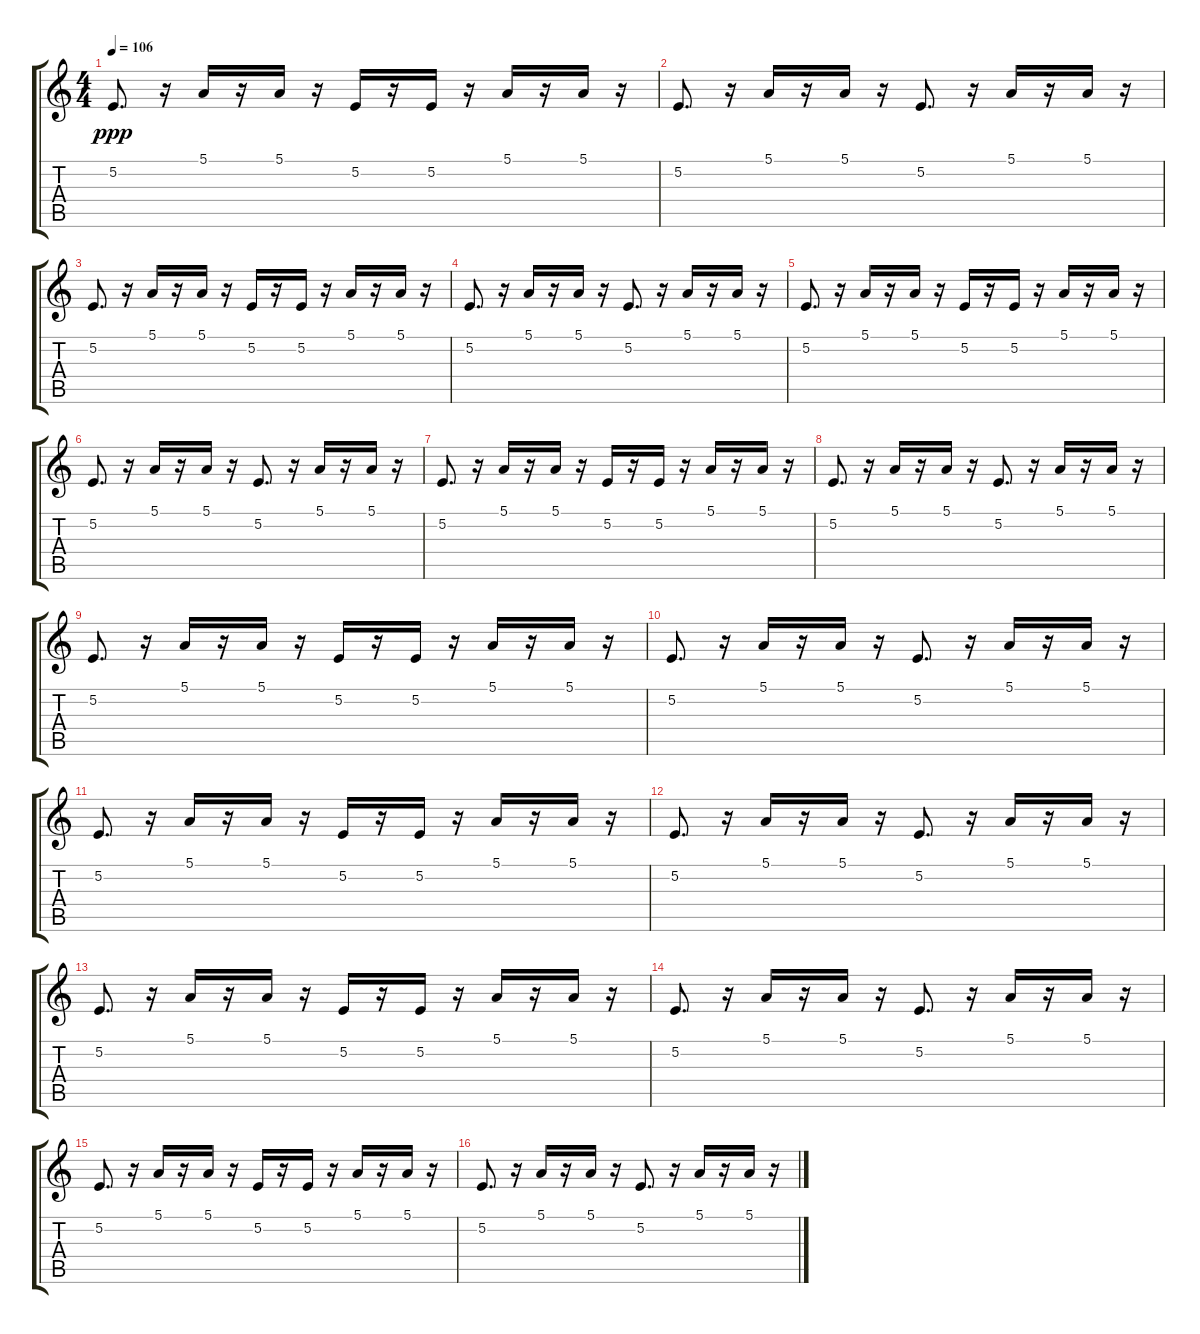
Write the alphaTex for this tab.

\track "" {instrument accordion}
\staff {score tabs}
\tuning (E4 B3 G3 D3 A2 E2) {hide}
\ts (4 4)
\tempo 106
\clef g2
\ks c
5.2.8{d dy ppp} r.16 5.1.16 r.16 5.1.16 r.16 5.2.16 r.16 5.2.16 r.16 5.1.16 r.16 5.1.16 r.16 |
5.2.8{d} r.16 5.1.16 r.16 5.1.16 r.16 5.2.8{d} r.16 5.1.16 r.16 5.1.16 r.16 |
5.2.8{d} r.16 5.1.16 r.16 5.1.16 r.16 5.2.16 r.16 5.2.16 r.16 5.1.16 r.16 5.1.16 r.16 |
5.2.8{d} r.16 5.1.16 r.16 5.1.16 r.16 5.2.8{d} r.16 5.1.16 r.16 5.1.16 r.16 |
5.2.8{d} r.16 5.1.16 r.16 5.1.16 r.16 5.2.16 r.16 5.2.16 r.16 5.1.16 r.16 5.1.16 r.16 |
5.2.8{d} r.16 5.1.16 r.16 5.1.16 r.16 5.2.8{d} r.16 5.1.16 r.16 5.1.16 r.16 |
5.2.8{d} r.16 5.1.16 r.16 5.1.16 r.16 5.2.16 r.16 5.2.16 r.16 5.1.16 r.16 5.1.16 r.16 |
5.2.8{d} r.16 5.1.16 r.16 5.1.16 r.16 5.2.8{d} r.16 5.1.16 r.16 5.1.16 r.16 |
5.2.8{d} r.16 5.1.16 r.16 5.1.16 r.16 5.2.16 r.16 5.2.16 r.16 5.1.16 r.16 5.1.16 r.16 |
5.2.8{d} r.16 5.1.16 r.16 5.1.16 r.16 5.2.8{d} r.16 5.1.16 r.16 5.1.16 r.16 |
5.2.8{d} r.16 5.1.16 r.16 5.1.16 r.16 5.2.16 r.16 5.2.16 r.16 5.1.16 r.16 5.1.16 r.16 |
5.2.8{d} r.16 5.1.16 r.16 5.1.16 r.16 5.2.8{d} r.16 5.1.16 r.16 5.1.16 r.16 |
5.2.8{d} r.16 5.1.16 r.16 5.1.16 r.16 5.2.16 r.16 5.2.16 r.16 5.1.16 r.16 5.1.16 r.16 |
5.2.8{d} r.16 5.1.16 r.16 5.1.16 r.16 5.2.8{d} r.16 5.1.16 r.16 5.1.16 r.16 |
5.2.8{d} r.16 5.1.16 r.16 5.1.16 r.16 5.2.16 r.16 5.2.16 r.16 5.1.16 r.16 5.1.16 r.16 |
5.2.8{d} r.16 5.1.16 r.16 5.1.16 r.16 5.2.8{d} r.16 5.1.16 r.16 5.1.16 r.16
